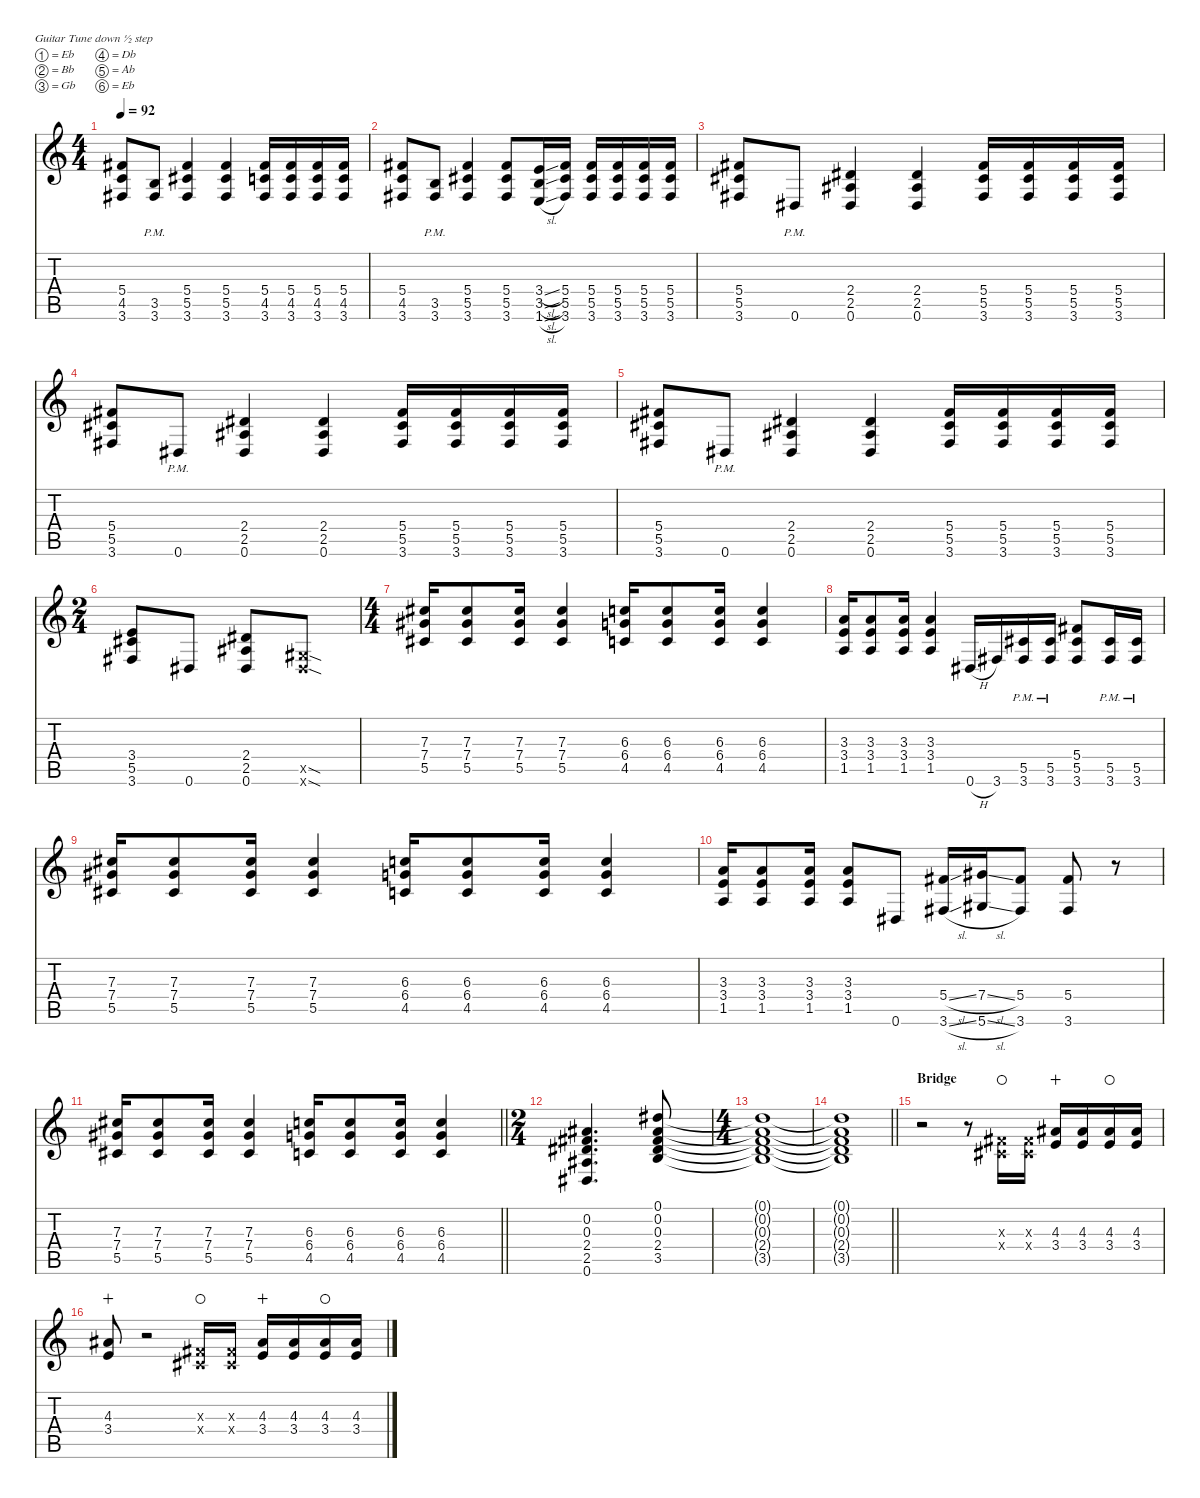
\defaultSystemsLayout 4
\hideDynamics
\bracketExtendMode nobrackets
\singleTrackTrackNamePolicy hidden
\multiTrackTrackNamePolicy hidden
\otherSystemsTrackNameOrientation horizontal
\track ("Kirk" "dist.guit.") {instrument distortionguitar}
\staff {score tabs}
\tuning (Eb4 Bb3 Gb3 Db3 Ab2 Eb2)
\ts (4 4)
\tempo 92
\clef g2
\ks c
(5.4{acc #} 4.5 3.6{acc #}).8{dy f beam Up} (3.5{pm} 3.6{pm acc #}).8{beam Up} (5.4{acc #} 5.5{acc #} 3.6{acc #}).4{beam Up} (5.4{acc #} 5.5{acc #} 3.6{acc #}).4{beam Up} (5.4{acc #} 4.5 3.6{acc #}).16{beam Up} (5.4{acc #} 4.5 3.6{acc #}).16{beam Up} (5.4{acc #} 4.5 3.6{acc #}).16{beam Up} (5.4{acc #} 4.5 3.6{acc #}).16{beam Up} |
(5.4{acc #} 4.5 3.6{acc #}).8{beam Up} (3.5{pm} 3.6{pm acc #}).8{beam Up} (5.4{acc #} 5.5{acc #} 3.6{acc #}).4{beam Up} (5.4{acc #} 5.5{acc #} 3.6{acc #}).8{beam Up} (3.4{sl} 3.5{sl} 1.6{sl}).16{beam Up} (5.4{acc #} 5.5{acc #} 3.6{acc #}).16{beam Up} (5.4{acc #} 5.5{acc #} 3.6{acc #}).16{beam Up} (5.4{acc #} 5.5{acc #} 3.6{acc #}).16{beam Up} (5.4{acc #} 5.5{acc #} 3.6{acc #}).16{beam Up} (5.4{acc #} 5.5{acc #} 3.6{acc #}).16{beam Up} |
(5.4{acc #} 5.5{acc #} 3.6{acc #}).8{beam Up} 0.6{pm acc #}.8{beam Up} (2.4{acc #} 2.5{acc #} 0.6{acc #}).4{beam Up} (2.4{acc #} 2.5{acc #} 0.6{acc #}).4{beam Up} (5.4{acc #} 5.5{acc #} 3.6{acc #}).16{beam Up} (5.4{acc #} 5.5{acc #} 3.6{acc #}).16{beam Up} (5.4{acc #} 5.5{acc #} 3.6{acc #}).16{beam Up} (5.4{acc #} 5.5{acc #} 3.6{acc #}).16{beam Up} |
(5.4{acc #} 5.5{acc #} 3.6{acc #}).8{beam Up} 0.6{pm acc #}.8{beam Up} (2.4{acc #} 2.5{acc #} 0.6{acc #}).4{beam Up} (2.4{acc #} 2.5{acc #} 0.6{acc #}).4{beam Up} (5.4{acc #} 5.5{acc #} 3.6{acc #}).16{beam Up} (5.4{acc #} 5.5{acc #} 3.6{acc #}).16{beam Up} (5.4{acc #} 5.5{acc #} 3.6{acc #}).16{beam Up} (5.4{acc #} 5.5{acc #} 3.6{acc #}).16{beam Up} |
(5.4{acc #} 5.5{acc #} 3.6{acc #}).8{beam Up} 0.6{pm acc #}.8{beam Up} (2.4{acc #} 2.5{acc #} 0.6{acc #}).4{beam Up} (2.4{acc #} 2.5{acc #} 0.6{acc #}).4{beam Up} (5.4{acc #} 5.5{acc #} 3.6{acc #}).16{beam Up} (5.4{acc #} 5.5{acc #} 3.6{acc #}).16{beam Up} (5.4{acc #} 5.5{acc #} 3.6{acc #}).16{beam Up} (5.4{acc #} 5.5{acc #} 3.6{acc #}).16{beam Up} |
\ts (2 4)
\beaming (8 2 2)
(3.4 5.5{acc #} 3.6{acc #}).8{beam Up} 0.6{acc #}.8{beam Up} (2.4{acc #} 2.5{acc #} 0.6{acc #}).8{beam Up} (0.5{sod x acc #} 0.6{sod x acc #}).8{beam Up} |
\ts (4 4)
\beaming (8 2 2 2 2)
(7.3{acc #} 7.4{acc #} 5.5{acc #}).16{beam Up} (7.3{acc #} 7.4{acc #} 5.5{acc #}).8{beam Up} (7.3{acc #} 7.4{acc #} 5.5{acc #}).16{beam Up} (7.3{acc #} 7.4{acc #} 5.5{acc #}).4{beam Up} (6.3 6.4 4.5).16{beam Up} (6.3 6.4 4.5).8{beam Up} (6.3 6.4 4.5).16{beam Up} (6.3 6.4 4.5).4{beam Up} |
(3.3 3.4 1.5).16{beam Up} (3.3 3.4 1.5).8{beam Up} (3.3 3.4 1.5).16{beam Up} (3.3 3.4 1.5).4{beam Up} 0.6{h acc #}.16{beam Up} 3.6{acc #}.16{beam Up} (5.5{pm acc #} 3.6{pm acc #}).16{beam Up} (5.5{pm acc #} 3.6{pm acc #}).16{beam Up} (5.4{acc #} 5.5{acc #} 3.6{acc #}).8{beam Up} (5.5{pm acc #} 3.6{pm acc #}).16{beam Up} (5.5{pm acc #} 3.6{pm acc #}).16{beam Up} |
(7.3{acc #} 7.4{acc #} 5.5{acc #}).16{beam Up} (7.3{acc #} 7.4{acc #} 5.5{acc #}).8{beam Up} (7.3{acc #} 7.4{acc #} 5.5{acc #}).16{beam Up} (7.3{acc #} 7.4{acc #} 5.5{acc #}).4{beam Up} (6.3 6.4 4.5).16{beam Up} (6.3 6.4 4.5).8{beam Up} (6.3 6.4 4.5).16{beam Up} (6.3 6.4 4.5).4{beam Up} |
(3.3 3.4 1.5).16{beam Up} (3.3 3.4 1.5).8{beam Up} (3.3 3.4 1.5).16{beam Up} (3.3 3.4 1.5).8{beam Up} 0.6{acc #}.8{beam Up} (5.4{sl acc #} 3.6{sl acc #}).16{beam Up} (7.4{sl acc #} 5.6{sl acc #}).16{beam Up} (5.4{acc #} 3.6{acc #}).8{beam Up} (5.4{acc #} 3.6{acc #}).8{beam Up} r.8{beam Up} |
\barLineRight lightlight
(7.3{acc #} 7.4{acc #} 5.5{acc #}).16{beam Up} (7.3{acc #} 7.4{acc #} 5.5{acc #}).8{beam Up} (7.3{acc #} 7.4{acc #} 5.5{acc #}).16{beam Up} (7.3{acc #} 7.4{acc #} 5.5{acc #}).4{beam Up} (6.3 6.4 4.5).16{beam Up} (6.3 6.4 4.5).8{beam Up} (6.3 6.4 4.5).16{beam Up} (6.3 6.4 4.5).4{beam Up} |
\ts (2 4)
\beaming (8 2 2)
\section ("" "")
(0.2{acc #} 0.3{acc #} 2.4{acc #} 2.5{acc #} 0.6{acc #}).4{d beam Up} (0.1{acc #} 0.2{acc #} 0.3{acc #} 2.4{acc #} 3.5).8{beam Up} |
\ts (4 4)
\beaming (8 2 2 2 2)
(0.1{t acc #} 0.2{t acc #} 0.3{t acc #} 2.4{t acc #} 3.5{t}).1{beam Up} |
\barLineRight lightlight
(0.1{t acc #} 0.2{t acc #} 0.3{t acc #} 2.4{t acc #} 3.5{t}).1{beam Up} |
\section ("" "Bridge")
r.2{beam Down} r.8{beam Down} (0.3{x acc #} 0.4{x acc #}).16{waho beam Up} (0.3{x acc #} 0.4{x acc #}).16{beam Up} (4.3{acc #} 3.4).16{wahc beam Up} (4.3{acc #} 3.4).16{beam Up} (4.3{acc #} 3.4).16{waho beam Up} (4.3{acc #} 3.4).16{beam Up} |
(4.3{acc #} 3.4).8{wahc beam Up} r.2{beam Up} (0.3{x acc #} 0.4{x acc #}).16{waho beam Up} (0.3{x acc #} 0.4{x acc #}).16{beam Up} (4.3{acc #} 3.4).16{wahc beam Up} (4.3{acc #} 3.4).16{beam Up} (4.3{acc #} 3.4).16{waho beam Up} (4.3{acc #} 3.4).16{beam Up}
